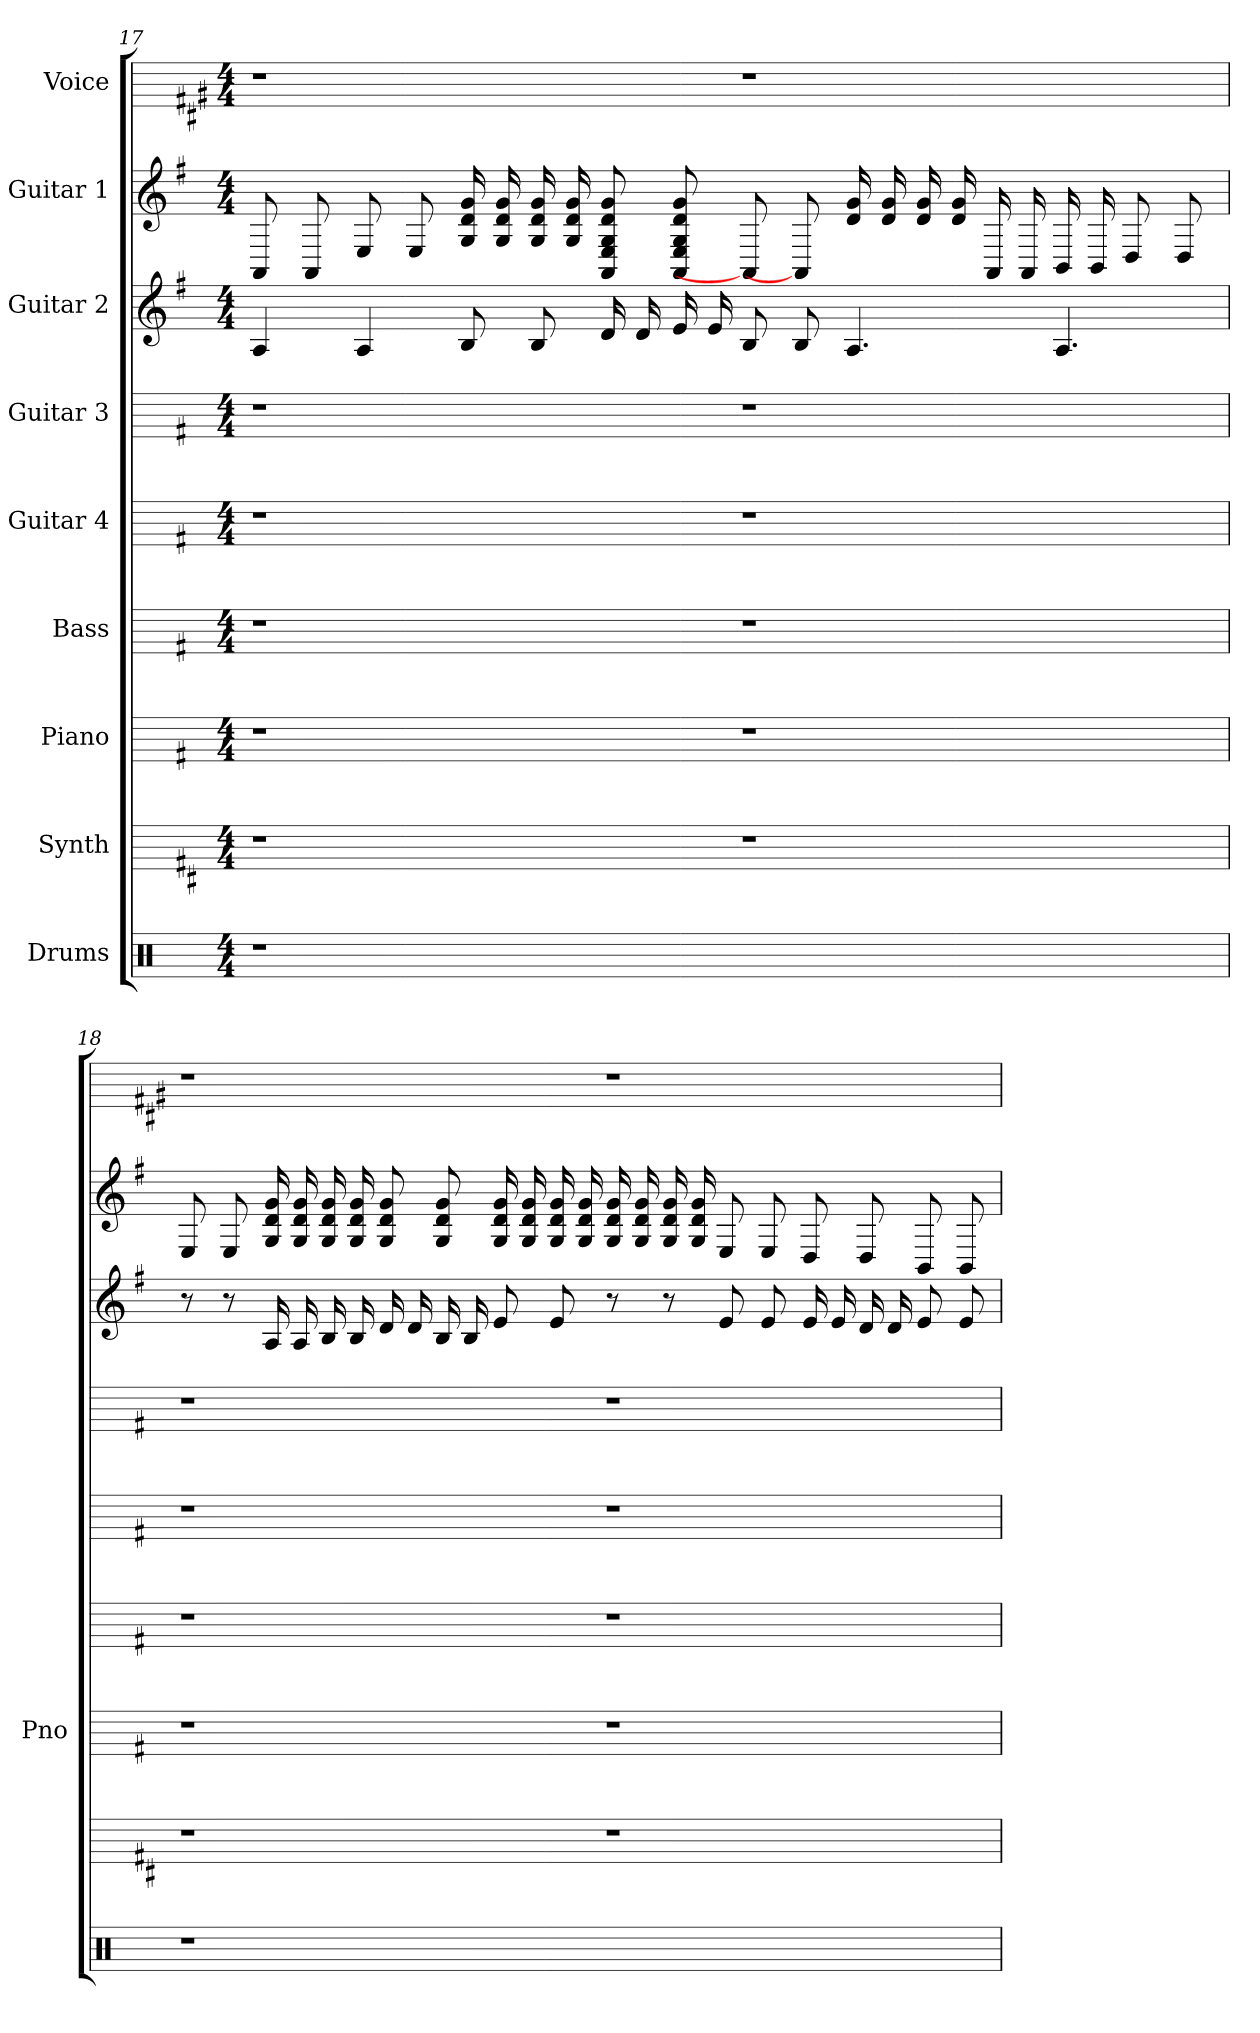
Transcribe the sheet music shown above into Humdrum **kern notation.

**kern	**kern	**kern	**kern	**kern	**kern	**kern	**kern	**kern
*part9	*part8	*part7	*part6	*part5	*part4	*part3	*part2	*part1
*staff9	*staff8	*staff7	*staff6	*staff5	*staff4	*staff3	*staff2	*staff1
*I"Drums	*I"Synth	*I"Piano	*I"Bass	*I"Guitar 4	*I"Guitar 3	*I"Guitar 2	*I"Guitar 1	*I"Voice
*	*	*I'Pno	*	*	*	*	*	*
*clefX	*	*	*	*	*	*	*	*
*	*ITrd4c7	*	*	*	*	*	*	*ITrd1c2
*k[]	*k[f#]	*k[f#]	*k[f#]	*k[f#]	*k[f#]	*k[f#]	*k[f#]	*k[f#]
*M4/4	*M4/4	*M4/4	*M4/4	*M4/4	*M4/4	*M4/4	*M4/4	*M4/4
=17	=17	=17	=17	=17	=17	=17	=17	=17
1r	1r	1r	1r	1r	1r	4A	8AA	1r
.	.	.	.	.	.	.	8AA	.
.	.	.	.	.	.	4A	8E	.
.	.	.	.	.	.	.	8E	.
.	.	.	.	.	.	8B	16g 16d 16G	.
.	.	.	.	.	.	.	16g 16d 16G	.
.	.	.	.	.	.	8B	16g 16d 16G	.
.	.	.	.	.	.	.	16g 16d 16G	.
.	.	.	.	.	.	16d	8g 8d 8G 8E 8AA	.
.	.	.	.	.	.	16d	.	.
.	.	.	.	.	.	16e	8g 8d 8G 8E 8AA	.
.	.	.	.	.	.	16e	.	.
1ryy	1r	1r	1r	1r	1r	8B	8AA]	1r
.	.	.	.	.	.	8B	8AA]	.
.	.	.	.	.	.	4.A	16g 16d	.
.	.	.	.	.	.	.	16g 16d	.
.	.	.	.	.	.	.	16g 16d	.
.	.	.	.	.	.	.	16g 16d	.
.	.	.	.	.	.	.	16AA	.
.	.	.	.	.	.	.	16AA	.
.	.	.	.	.	.	4.A	16BB	.
.	.	.	.	.	.	.	16BB	.
.	.	.	.	.	.	.	8D	.
.	.	.	.	.	.	.	8D	.
=18	=18	=18	=18	=18	=18	=18	=18	=18
1r	1r	1r	1r	1r	1r	8r	8E	1r
.	.	.	.	.	.	8r	8E	.
.	.	.	.	.	.	16A	16g 16d 16G	.
.	.	.	.	.	.	16A	16g 16d 16G	.
.	.	.	.	.	.	16B	16g 16d 16G	.
.	.	.	.	.	.	16B	16g 16d 16G	.
.	.	.	.	.	.	16d	8g 8d 8G	.
.	.	.	.	.	.	16d	.	.
.	.	.	.	.	.	16B	8g 8d 8G	.
.	.	.	.	.	.	16B	.	.
.	.	.	.	.	.	8e	16g 16d 16G	.
.	.	.	.	.	.	.	16g 16d 16G	.
.	.	.	.	.	.	8e	16g 16d 16G	.
.	.	.	.	.	.	.	16g 16d 16G	.
1ryy	1r	1r	1r	1r	1r	8r	16g 16d 16G	1r
.	.	.	.	.	.	.	16g 16d 16G	.
.	.	.	.	.	.	8r	16g 16d 16G	.
.	.	.	.	.	.	.	16g 16d 16G	.
.	.	.	.	.	.	8e	8E	.
.	.	.	.	.	.	8e	8E	.
.	.	.	.	.	.	16e	8D	.
.	.	.	.	.	.	16e	.	.
.	.	.	.	.	.	16d	8D	.
.	.	.	.	.	.	16d	.	.
.	.	.	.	.	.	8e	8BB	.
.	.	.	.	.	.	8e	8BB	.
=	=	=	=	=	=	=	=	=
*-	*-	*-	*-	*-	*-	*-	*-	*-
